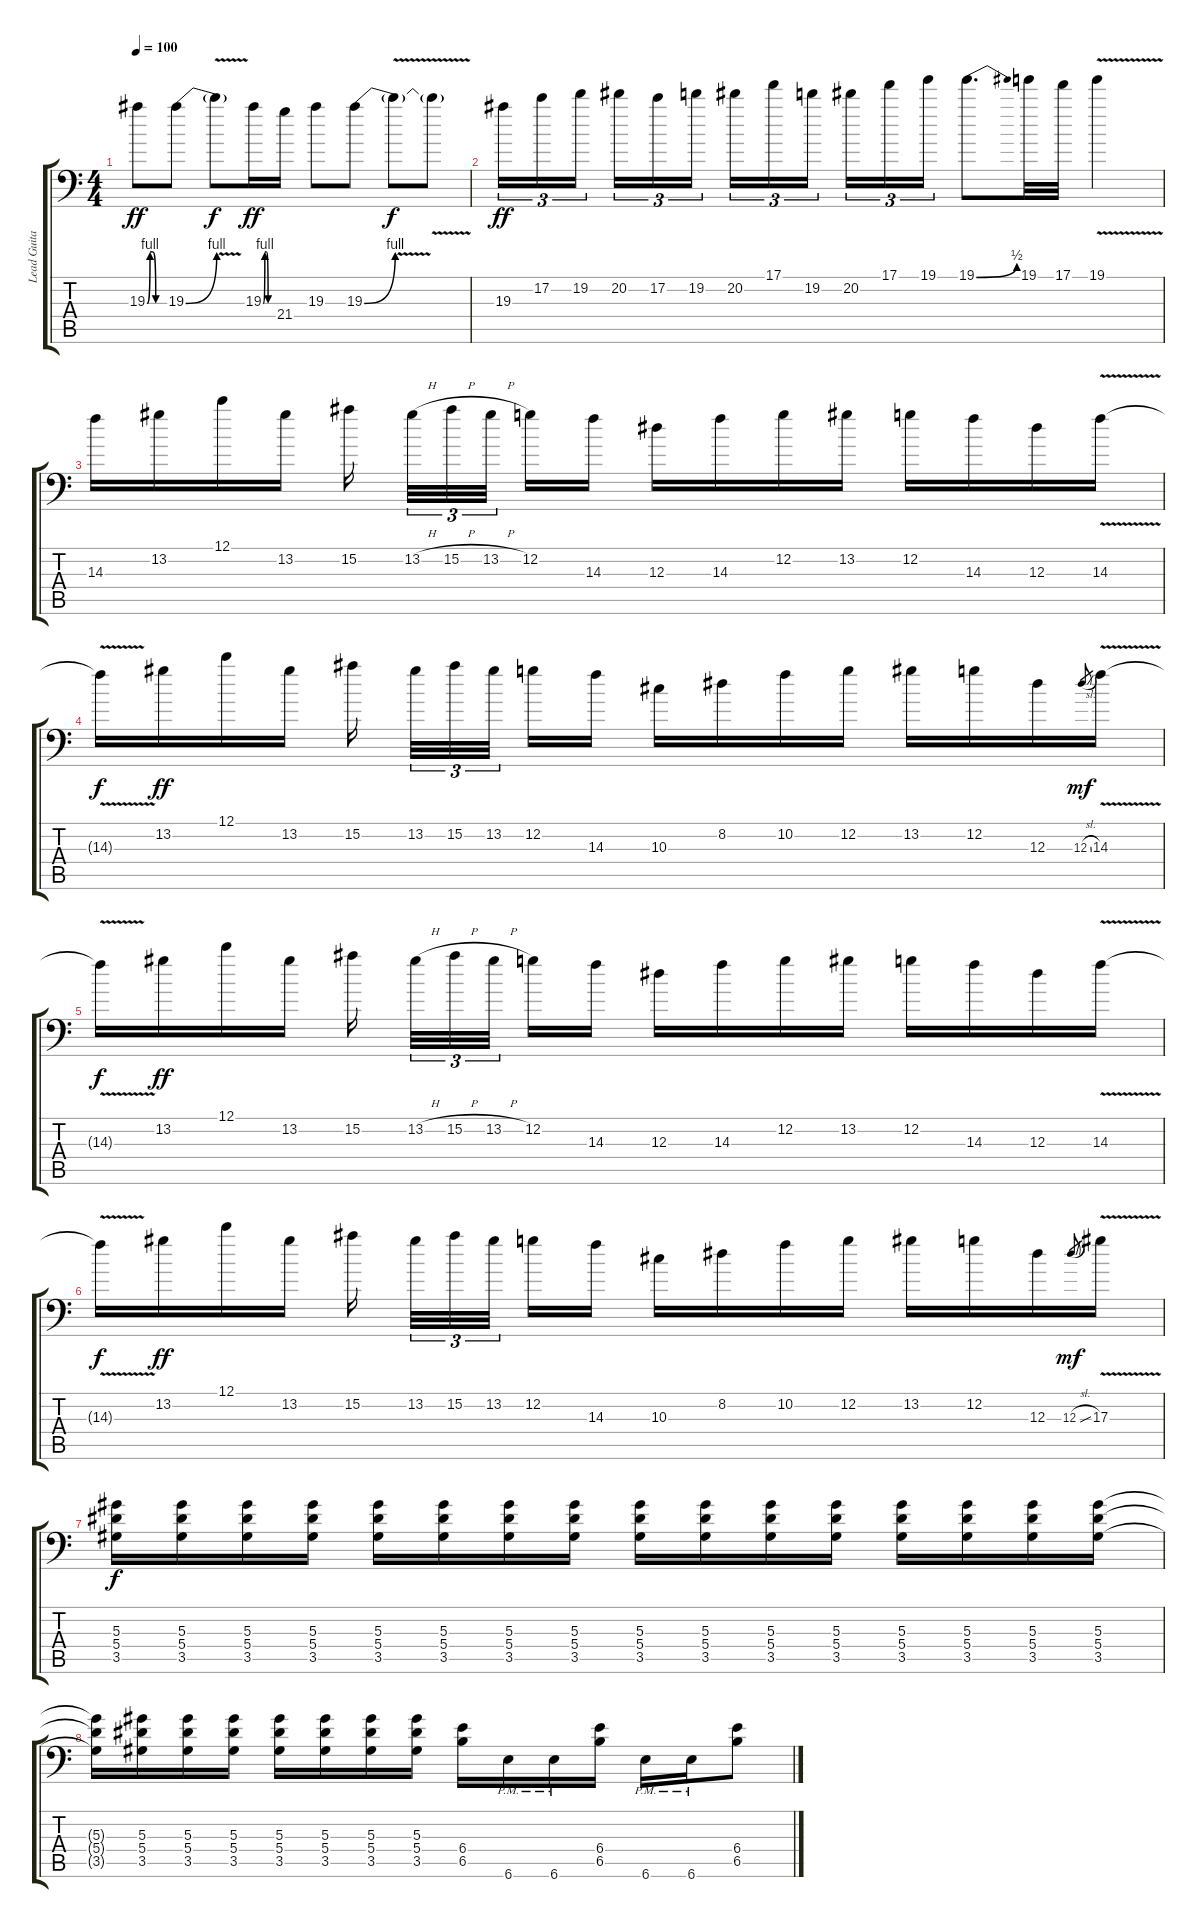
\track ("Lead Guitar" "Lead Guita") {instrument electricguitarmuted}
\staff {score tabs}
\tuning (C4 G3 Eb3 Bb2 F2 Bb1) {hide}
\ts (4 4)
\tempo 100
\clef f4
\ks c
19.3{be (custom 0 0 10 4 20 4 30 0 60 0)}.8{dy ff} 19.3{be (bend 0 0 60 4)}.8 19.3{v t}.8{dy f} 19.3{be (custom 0 0 10 4 20 4 30 0 60 0)}.16{dy ff} 21.4.16 19.3.8 19.3{be (bend 0 0 60 4)}.8 19.3{v t}.8{dy f} 19.3{v t}.8 |
19.3.16{tu (3 2) dy ff} 17.2.16{tu (3 2)} 19.2.16{tu (3 2) beam splitsecondary} 20.2.16{tu (3 2)} 17.2.16{tu (3 2)} 19.2.16{tu (3 2)} 20.2.16{tu (3 2)} 17.1.16{tu (3 2)} 19.2.16{tu (3 2) beam splitsecondary} 20.2.16{tu (3 2)} 17.1.16{tu (3 2)} 19.1.16{tu (3 2)} 19.1{be (bend 0 0 60 2)}.8{d} 19.1.32 17.1.32 19.1{v}.4 |
14.3.16 13.2.16 12.1.16 13.2.16 15.2.16{beam splitsecondary} 13.2{h}.32{tu (3 2)} 15.2{h}.32{tu (3 2)} 13.2{h}.32{tu (3 2) beam splitsecondary} 12.2.16 14.3.16 12.3.16 14.3.16 12.2.16 13.2.16 12.2.16 14.3.16 12.3.16 14.3{v}.16 |
14.3{t}.16{dy f} 13.2.16{dy ff} 12.1.16 13.2.16 15.2.16{beam splitsecondary} 13.2.32{tu (3 2)} 15.2.32{tu (3 2)} 13.2.32{tu (3 2) beam splitsecondary} 12.2.16 14.3.16 10.3.16 8.2.16 10.2.16 12.2.16 13.2.16 12.2.16 12.3.16 12.3{sl}.8{gr dy mf} 14.3{v}.16 |
14.3{t}.16{dy f} 13.2.16{dy ff} 12.1.16 13.2.16 15.2.16{beam splitsecondary} 13.2{h}.32{tu (3 2)} 15.2{h}.32{tu (3 2)} 13.2{h}.32{tu (3 2) beam splitsecondary} 12.2.16 14.3.16 12.3.16 14.3.16 12.2.16 13.2.16 12.2.16 14.3.16 12.3.16 14.3{v}.16 |
14.3{t}.16{dy f} 13.2.16{dy ff} 12.1.16 13.2.16 15.2.16{beam splitsecondary} 13.2.32{tu (3 2)} 15.2.32{tu (3 2)} 13.2.32{tu (3 2) beam splitsecondary} 12.2.16 14.3.16 10.3.16 8.2.16 10.2.16 12.2.16 13.2.16 12.2.16 12.3.16 12.3{sl}.8{gr dy mf} 17.3{v}.16 |
(5.3 5.4 3.5).16{dy f} (5.3 5.4 3.5).16 (5.3 5.4 3.5).16 (5.3 5.4 3.5).16 (5.3 5.4 3.5).16 (5.3 5.4 3.5).16 (5.3 5.4 3.5).16 (5.3 5.4 3.5).16 (5.3 5.4 3.5).16 (5.3 5.4 3.5).16 (5.3 5.4 3.5).16 (5.3 5.4 3.5).16 (5.3 5.4 3.5).16 (5.3 5.4 3.5).16 (5.3 5.4 3.5).16 (5.3 5.4 3.5).16 |
(5.3{t} 5.4{t} 3.5{t}).16 (5.3 5.4 3.5).16 (5.3 5.4 3.5).16 (5.3 5.4 3.5).16 (5.3 5.4 3.5).16 (5.3 5.4 3.5).16 (5.3 5.4 3.5).16 (5.3 5.4 3.5).16 (6.4 6.5).16 6.6{pm}.16 6.6{pm}.16 (6.4 6.5).16 6.6{pm}.16 6.6{pm}.16 (6.4 6.5).8
